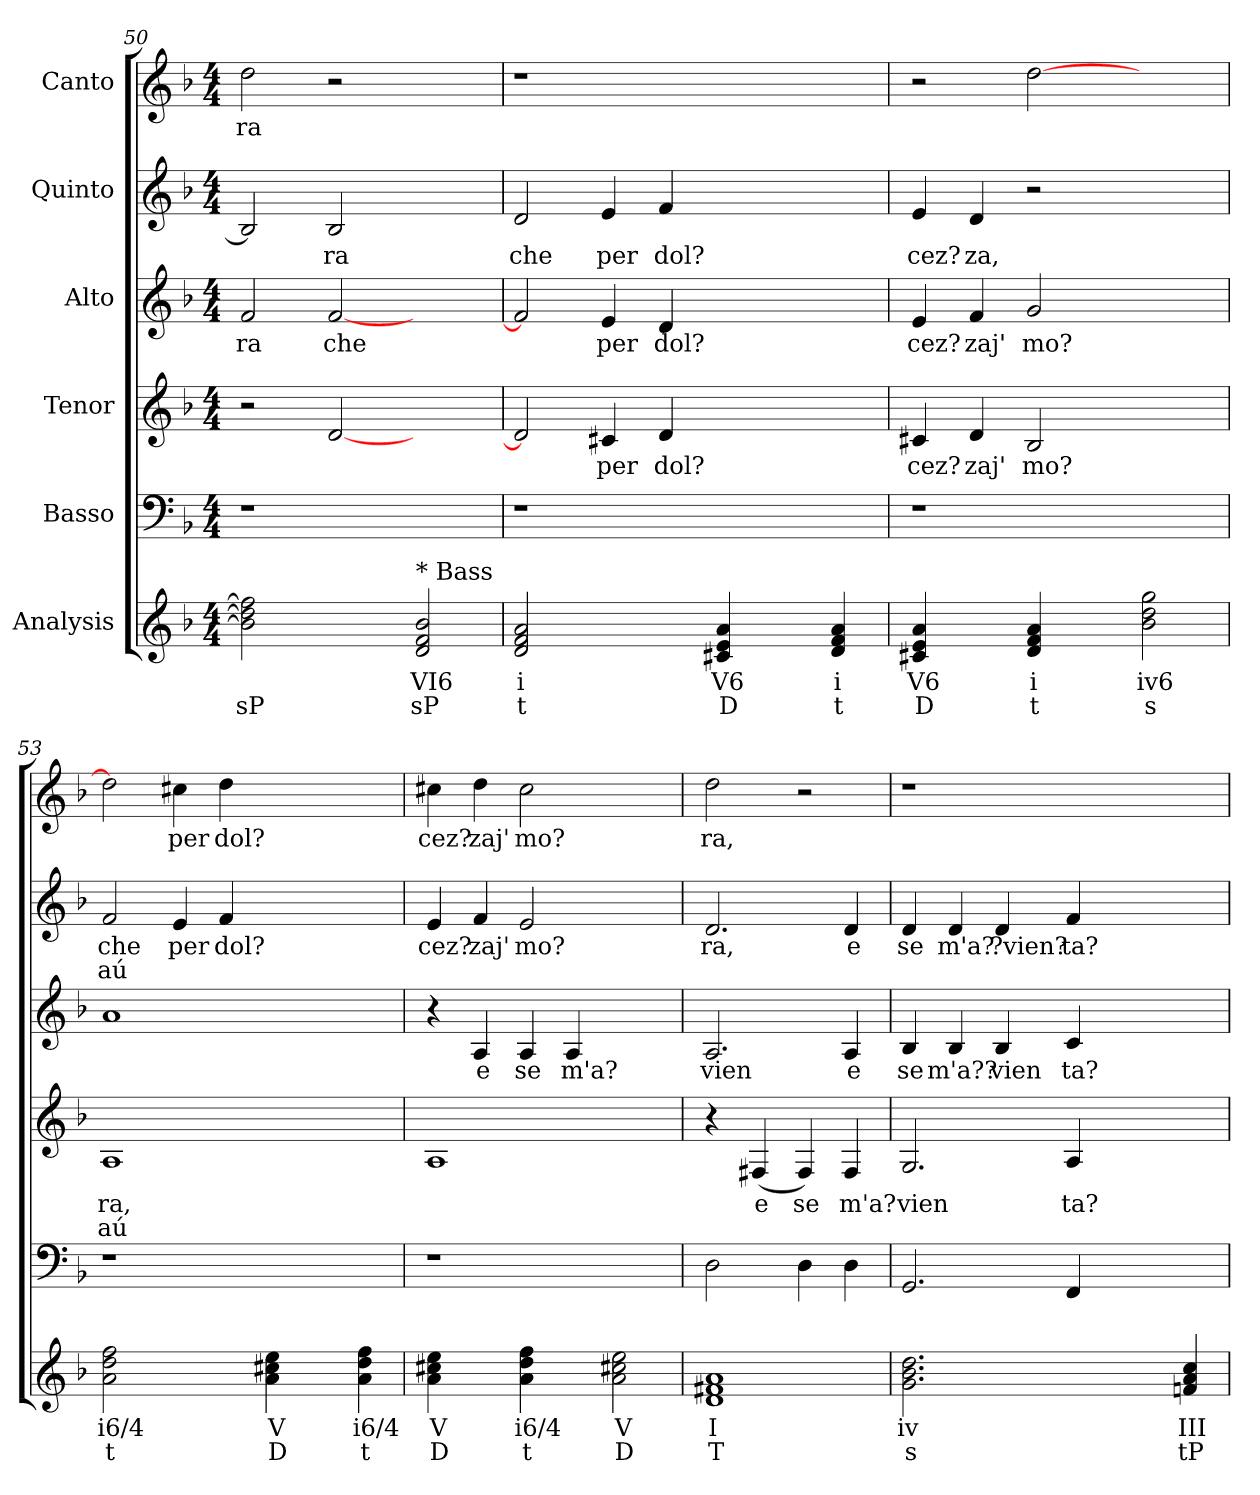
**kern	**text	**text	**kern	**kern	**text	**text	**kern	**text	**kern	**text	**text	**kern	**text
*part6	*part6	*part6	*part5	*part4	*part4	*part4	*part3	*part3	*part2	*part2	*part2	*part1	*part1
*staff6	*staff6	*staff6	*staff5	*staff4	*staff4	*staff4	*staff3	*staff3	*staff2	*staff2	*staff2	*staff1	*staff1
*I"Analysis	*	*	*I"Basso	*I"Tenor	*	*	*I"Alto	*	*I"Quinto	*	*	*I"Canto	*
*	*	*	*clefF4	*clefG2	*	*	*clefG2	*	*clefG2	*	*	*clefG2	*
*k[b-]	*	*	*k[b-]	*k[b-]	*	*	*k[b-]	*	*k[b-]	*	*	*k[b-]	*
*	*	*	*F:	*F:	*	*	*F:	*	*F:	*	*	*F:	*
*M4/4	*	*	*M4/4	*M4/4	*	*	*M4/4	*	*M4/4	*	*	*M4/4	*
=50	=50	=50	=50	=50	=50	=50	=50	=50	=50	=50	=50	=50	=50
!	!	!	!	!	!	!	!	!LO:LY:b	!	!	!	!	!
!	!	!	!	!	!	!	!	!	!	!	!	!	!LO:LY:b
2b-] 2dd] 2ff]	.	sP	1r	2r	.	.	2f/	ra	2B-/]	.	.	2dd\	ra
!	!	!	!	!	!	!	!	!LO:LY:b	!	!	!	!	!
!	!	!	!	!	!	!	!	!	!	!LO:LY:b	!	!	!
2ryy	.	.	.	[2d/	.	.	[2f/	che	2B-/	ra	.	2r	.
!LO:TX:a:t=* Bass	!	!	!	!	!	!	!	!	!	!	!	!	!
2d 2f 2b-	VI6	sP	2ryy	2ryy	.	.	2ryy	.	2ryy	.	.	2ryy	.
=51	=51	=51	=51	=51	=51	=51	=51	=51	=51	=51	=51	=51	=51
!	!	!	!	!	!	!	!	!	!	!LO:LY:b	!	!	!
2d 2f 2a	i	t	1r	2d/]	.	.	2f/]	.	2d/	che	.	1r	.
!	!	!	!	!	!LO:LY:b	!	!	!	!	!	!	!	!
!	!	!	!	!	!	!	!	!LO:LY:b	!	!	!	!	!
!	!	!	!	!	!	!	!	!	!	!LO:LY:b	!	!	!
2ryy	.	.	.	4c#X/	per	.	4e/	per	4e/	per	.	.	.
!	!	!	!	!	!LO:LY:b	!	!	!	!	!	!	!	!
!	!	!	!	!	!	!	!	!LO:LY:b	!	!	!	!	!
!	!	!	!	!	!	!	!	!	!	!LO:LY:b	!	!	!
.	.	.	.	4d/	dol?	.	4d/	dol?	4f/	dol?	.	.	.
4c#X 4e 4a	V6	D	2.ryy	2.ryy	.	.	2.ryy	.	2.ryy	.	.	2.ryy	.
4ryy	.	.	.	.	.	.	.	.	.	.	.	.	.
4d 4f 4a	i	t	.	.	.	.	.	.	.	.	.	.	.
=52	=52	=52	=52	=52	=52	=52	=52	=52	=52	=52	=52	=52	=52
!	!	!	!	!	!LO:LY:b	!	!	!	!	!	!	!	!
!	!	!	!	!	!	!	!	!LO:LY:b	!	!	!	!	!
!	!	!	!	!	!	!	!	!	!	!LO:LY:b	!	!	!
4c#X 4e 4a	V6	D	1r	4c#X/	cez?	.	4e/	cez?	4e/	cez?	.	2r	.
!	!	!	!	!	!LO:LY:b	!	!	!	!	!	!	!	!
!	!	!	!	!	!	!	!	!LO:LY:b	!	!	!	!	!
!	!	!	!	!	!	!	!	!	!	!LO:LY:b	!	!	!
4ryy	.	.	.	4d/	zaj'	.	4f/	zaj'	4d/	za,	.	.	.
!	!	!	!	!	!LO:LY:b	!	!	!	!	!	!	!	!
!	!	!	!	!	!	!	!	!LO:LY:b	!	!	!	!	!
4d 4f 4a	i	t	.	2B-/	mo?	.	2g/	mo?	2r	.	.	[2dd\	.
4ryy	.	.	.	.	.	.	.	.	.	.	.	.	.
2b- 2dd 2gg	iv6	s	2ryy	2ryy	.	.	2ryy	.	2ryy	.	.	2ryy	.
=53	=53	=53	=53	=53	=53	=53	=53	=53	=53	=53	=53	=53	=53
!	!	!	!	!	!LO:LY:b	!LO:LY:b	!	!	!	!	!	!	!
!	!	!	!	!	!	!	!	!	!	!LO:LY:b	!LO:LY:b	!	!
2a 2dd 2ff	i6/4	t	1r	1A	ra,	aú	1a	.	2f/	che	aú	2dd\]	.
!	!	!	!	!	!	!	!	!	!	!LO:LY:b	!	!	!
!	!	!	!	!	!	!	!	!	!	!	!	!	!LO:LY:b
2ryy	.	.	.	.	.	.	.	.	4e/	per	.	4cc#X\	per
!	!	!	!	!	!	!	!	!	!	!LO:LY:b	!	!	!
!	!	!	!	!	!	!	!	!	!	!	!	!	!LO:LY:b
.	.	.	.	.	.	.	.	.	4f/	dol?	.	4dd\	dol?
4a 4cc#X 4ee	V	D	2.ryy	2.ryy	.	.	2.ryy	.	2.ryy	.	.	2.ryy	.
4ryy	.	.	.	.	.	.	.	.	.	.	.	.	.
4a 4dd 4ff	i6/4	t	.	.	.	.	.	.	.	.	.	.	.
=54	=54	=54	=54	=54	=54	=54	=54	=54	=54	=54	=54	=54	=54
!	!	!	!	!	!	!	!	!	!	!LO:LY:b	!	!	!
!	!	!	!	!	!	!	!	!	!	!	!	!	!LO:LY:b
4a 4cc#X 4ee	V	D	1r	1A	.	.	4r	.	4e/	cez?	.	4cc#X\	cez?
!	!	!	!	!	!	!	!	!LO:LY:b	!	!	!	!	!
!	!	!	!	!	!	!	!	!	!	!LO:LY:b	!	!	!
!	!	!	!	!	!	!	!	!	!	!	!	!	!LO:LY:b
4ryy	.	.	.	.	.	.	4A/	e	4f/	zaj'	.	4dd\	zaj'
!	!	!	!	!	!	!	!	!LO:LY:b	!	!	!	!	!
!	!	!	!	!	!	!	!	!	!	!LO:LY:b	!	!	!
!	!	!	!	!	!	!	!	!	!	!	!	!	!LO:LY:b
4a 4dd 4ff	i6/4	t	.	.	.	.	4A/	se	2e/	mo?	.	2cc#\	mo?
!	!	!	!	!	!	!	!	!LO:LY:b	!	!	!	!	!
4ryy	.	.	.	.	.	.	4A/	m'a?	.	.	.	.	.
2a 2cc#X 2ee	V	D	2ryy	2ryy	.	.	2ryy	.	2ryy	.	.	2ryy	.
=55	=55	=55	=55	=55	=55	=55	=55	=55	=55	=55	=55	=55	=55
!	!	!	!	!	!	!	!	!LO:LY:b	!	!	!	!	!
!	!	!	!	!	!	!	!	!	!	!LO:LY:b	!	!	!
!	!	!	!	!	!	!	!	!	!	!	!	!	!LO:LY:b
1d 1f#X 1a	I	T	2D\	4r	.	.	2.A/	vien	2.d/	ra,	.	2dd\	ra,
!	!	!	!	!	!LO:LY:b	!	!	!	!	!	!	!	!
.	.	.	.	(<4F#X/	e	.	.	.	.	.	.	.	.
!	!	!	!	!	!LO:LY:b	!	!	!	!	!	!	!	!
.	.	.	4D\	4F#/)	se	.	.	.	.	.	.	2r	.
!	!	!	!	!	!LO:LY:b	!	!	!	!	!	!	!	!
!	!	!	!	!	!	!	!	!LO:LY:b	!	!	!	!	!
!	!	!	!	!	!	!	!	!	!	!LO:LY:b	!	!	!
.	.	.	4D\	4F#/	m'a?	.	4A/	e	4d/	e	.	.	.
=56	=56	=56	=56	=56	=56	=56	=56	=56	=56	=56	=56	=56	=56
!	!	!	!	!	!LO:LY:b	!	!	!	!	!	!	!	!
!	!	!	!	!	!	!	!	!LO:LY:b	!	!	!	!	!
!	!	!	!	!	!	!	!	!	!	!LO:LY:b	!	!	!
2.g 2.b- 2.dd	iv	s	2.GG/	2.G/	vien	.	4B-/	se	4d/	se	.	1r	.
!	!	!	!	!	!	!	!	!LO:LY:b	!	!	!	!	!
!	!	!	!	!	!	!	!	!	!	!LO:LY:b	!	!	!
.	.	.	.	.	.	.	4B-/	m'a??	4d/	m'a?	.	.	.
!	!	!	!	!	!	!	!	!LO:LY:b	!	!	!	!	!
!	!	!	!	!	!	!	!	!	!	!LO:LY:b	!	!	!
.	.	.	.	.	.	.	4B-/	vien	4d/	?vien?	.	.	.
!	!	!	!	!	!LO:LY:b	!	!	!	!	!	!	!	!
!	!	!	!	!	!	!	!	!LO:LY:b	!	!	!	!	!
!	!	!	!	!	!	!	!	!	!	!LO:LY:b	!	!	!
2.ryy	.	.	4FF/	4A/	ta?	.	4c/	ta?	4f/	ta?	.	.	.
.	.	.	2.ryy	2.ryy	.	.	2.ryy	.	2.ryy	.	.	2.ryy	.
4fn 4a 4cc	III	tP	.	.	.	.	.	.	.	.	.	.	.
=	=	=	=	=	=	=	=	=	=	=	=	=	=
*-	*-	*-	*-	*-	*-	*-	*-	*-	*-	*-	*-	*-	*-
